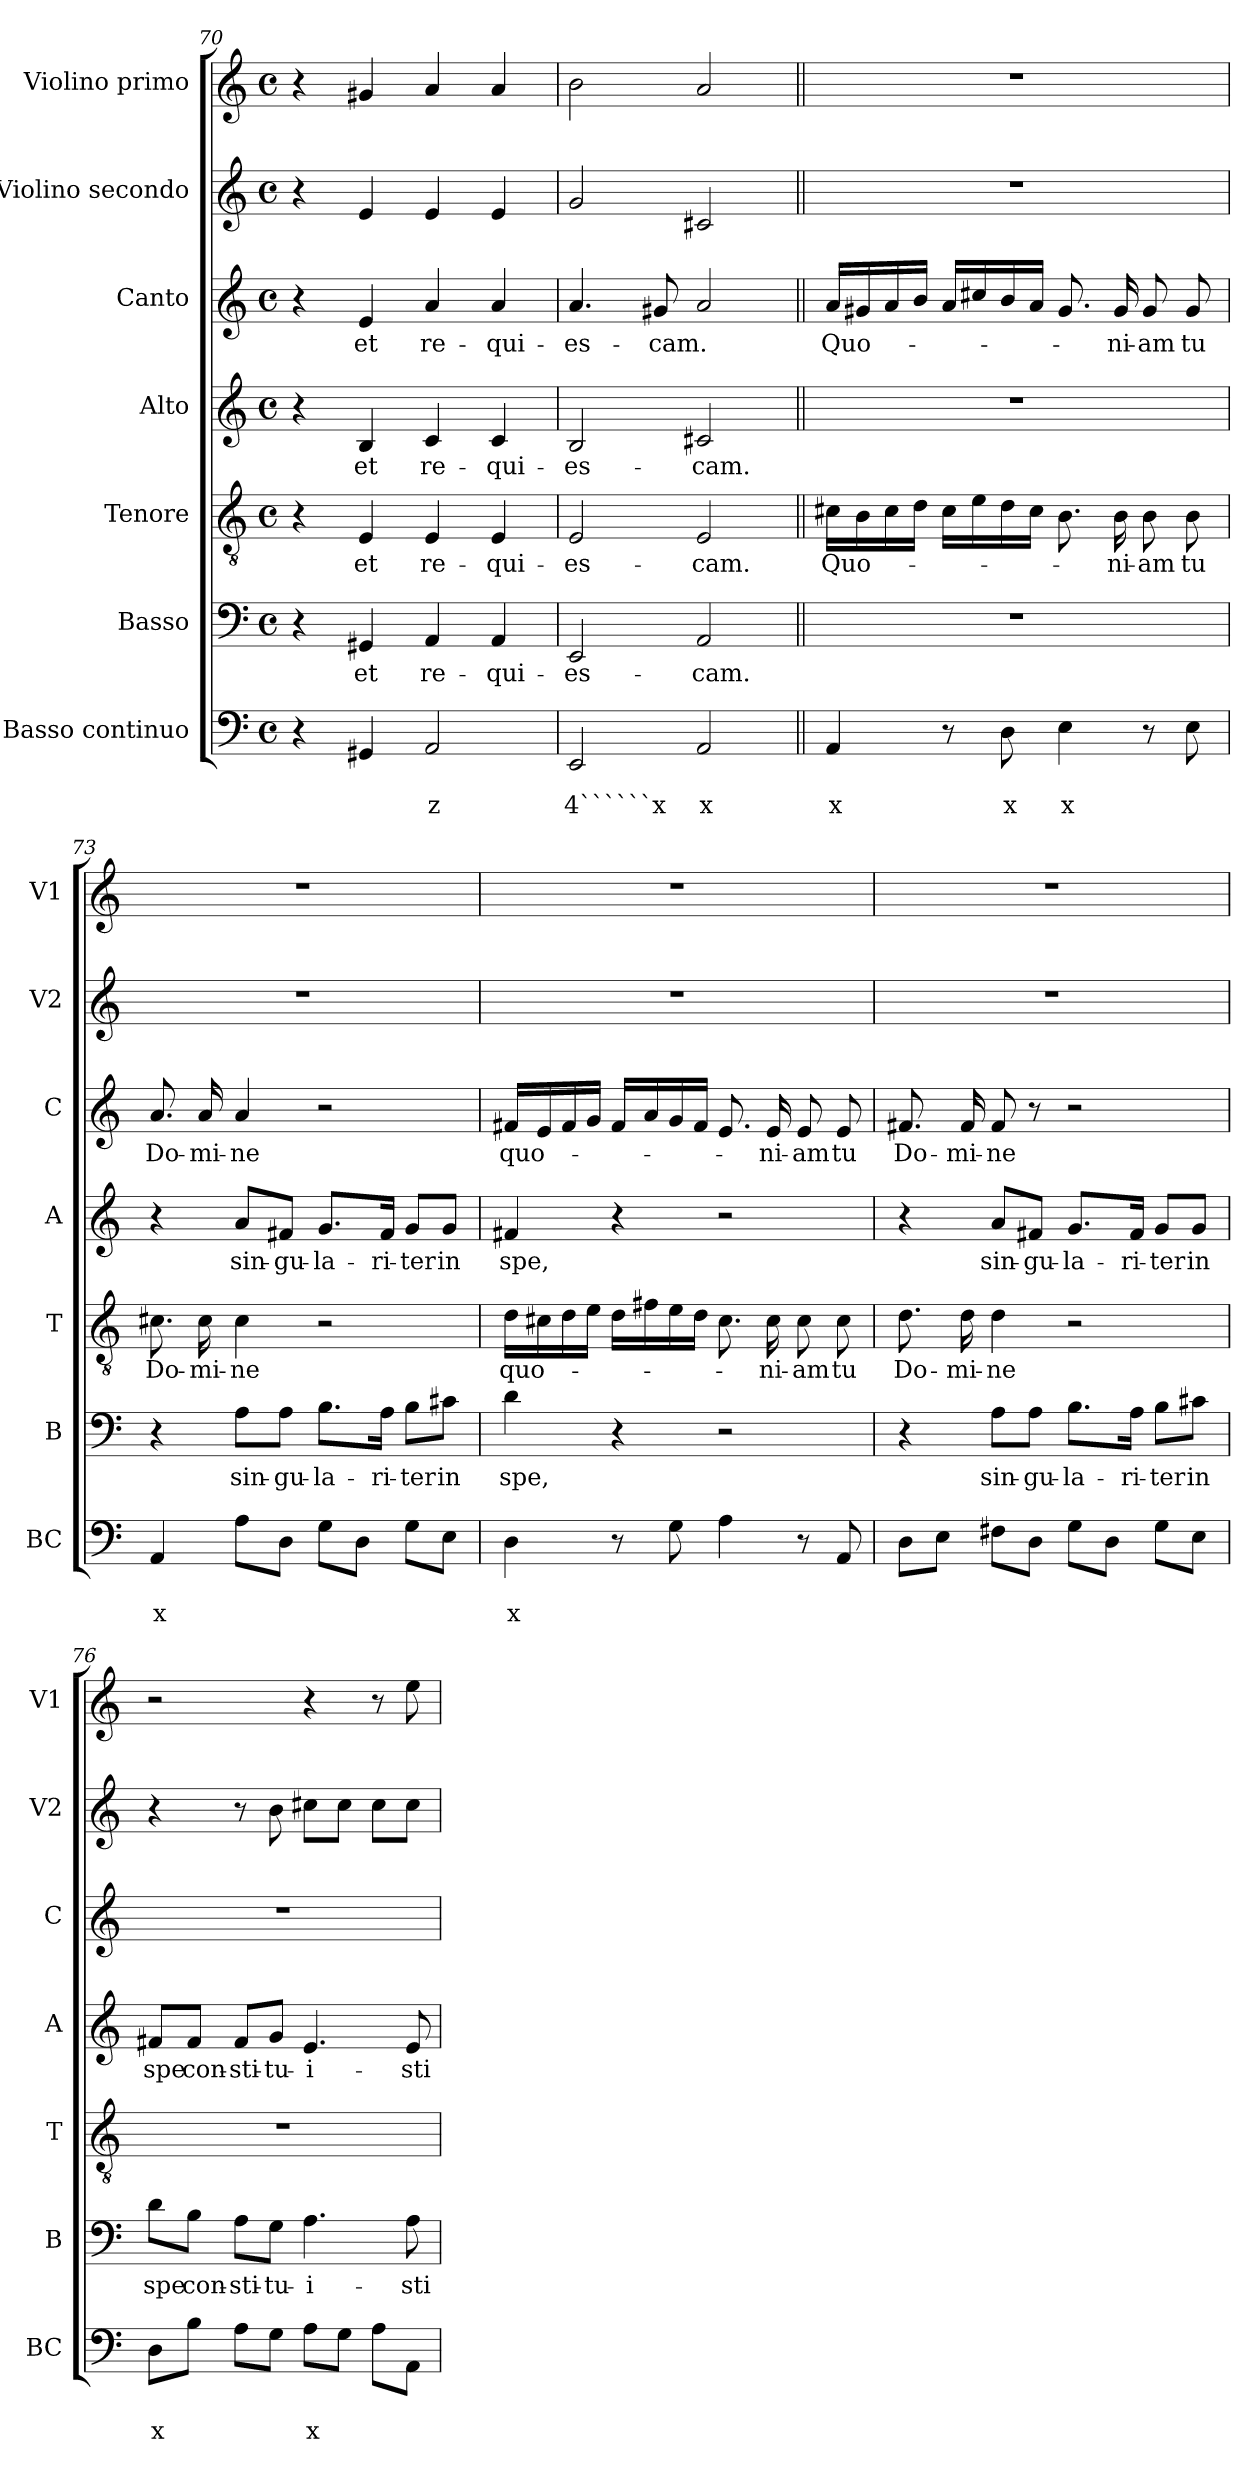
**kern	**text	**text	**kern	**text	**kern	**text	**kern	**text	**kern	**text	**kern	**kern
*part7	*part7	*part7	*part6	*part6	*part5	*part5	*part4	*part4	*part3	*part3	*part2	*part1
*staff7	*staff7	*staff7	*staff6	*staff6	*staff5	*staff5	*staff4	*staff4	*staff3	*staff3	*staff2	*staff1
*I"Basso continuo	*	*	*I"Basso	*	*I"Tenore	*	*I"Alto	*	*I"Canto	*	*I"Violino secondo	*I"Violino primo
*I'BC	*	*	*I'B	*	*I'T	*	*I'A	*	*I'C	*	*I'V2	*I'V1
*clefF4	*	*	*clefF4	*	*clefGv2	*	*clefG2	*	*clefG2	*	*clefG2	*clefG2
*k[]	*	*	*k[]	*	*k[]	*	*k[]	*	*k[]	*	*k[]	*k[]
*C:	*	*	*C:	*	*C:	*	*C:	*	*C:	*	*C:	*C:
*M4/4	*	*	*M4/4	*	*M4/4	*	*M4/4	*	*M4/4	*	*M4/4	*M4/4
*met(c)	*	*	*met(c)	*	*met(c)	*	*met(c)	*	*met(c)	*	*met(c)	*met(c)
=70	=70	=70	=70	=70	=70	=70	=70	=70	=70	=70	=70	=70
4r	.	.	4r	.	4r	.	4r	.	4r	.	4r	4r
!	!	!	!	!LO:LY:b	!	!LO:LY:b	!	!LO:LY:b	!	!LO:LY:b	!	!
4GG#X/	.	.	4GG#X/	et	4E/	et	4B/	et	4e/	et	4e/	4g#X/
!	!	!LO:LY:b	!	!LO:LY:b	!	!LO:LY:b	!	!LO:LY:b	!	!LO:LY:b	!	!
2AA/	.	z	4AA/	re-	4E/	re-	4c/	re-	4a/	re-	4e/	4a/
!	!	!	!	!LO:LY:b	!	!LO:LY:b	!	!LO:LY:b	!	!LO:LY:b	!	!
.	.	.	4AA/	-qui-	4E/	-qui-	4c/	-qui-	4a/	-qui-	4e/	4a/
=71	=71	=71	=71	=71	=71	=71	=71	=71	=71	=71	=71	=71
!	!	!LO:LY:b	!	!LO:LY:b	!	!LO:LY:b	!	!LO:LY:b	!	!LO:LY:b	!	!
2EE/	.	4``````x	2EE/	-es-	2E/	-es-	2B/	-es-	4.a/	-es-	2g/	2b\
!	!	!	!	!	!	!	!	!	!	!LO:LY:b	!	!
.	.	.	.	.	.	.	.	.	8g#X/	-cam.	.	.
!	!	!LO:LY:b	!	!LO:LY:b	!	!LO:LY:b	!	!LO:LY:b	!	!	!	!
2AA/	.	x	2AA/	-cam.	2E/	-cam.	2c#X/	-cam.	2a/	.	2c#X/	2a/
!!LO:PB:g=z
=72||	=72||	=72||	=72||	=72||	=72||	=72||	=72||	=72||	=72||	=72||	=72||	=72||
!	!	!LO:LY:b	!	!	!	!LO:LY:b	!	!	!	!LO:LY:b	!	!
4AA/	.	x	1r	.	16c#X\LL	Quo-	1r	.	16a/LL	Quo-	1r	1r
.	.	.	.	.	16B\	.	.	.	16g#X/	.	.	.
.	.	.	.	.	16c#\	.	.	.	16a/	.	.	.
.	.	.	.	.	16d\JJ	.	.	.	16b/JJ	.	.	.
8r	.	.	.	.	16c#\LL	.	.	.	16a/LL	.	.	.
.	.	.	.	.	16e\	.	.	.	16cc#X/	.	.	.
!	!	!LO:LY:b	!	!	!	!	!	!	!	!	!	!
8D\	.	x	.	.	16d\	.	.	.	16b/	.	.	.
.	.	.	.	.	16c#\JJ	.	.	.	16a/JJ	.	.	.
!	!	!LO:LY:b	!	!	!	!	!	!	!	!	!	!
4E\	.	x	.	.	8.B\	.	.	.	8.g#/	.	.	.
!	!	!	!	!	!	!LO:LY:b	!	!	!	!LO:LY:b	!	!
.	.	.	.	.	16B\	-ni-	.	.	16g#/	-ni-	.	.
!	!	!	!	!	!	!LO:LY:b	!	!	!	!LO:LY:b	!	!
8r	.	.	.	.	8B\	-am	.	.	8g#/	-am	.	.
!	!	!	!	!	!	!LO:LY:b	!	!	!	!LO:LY:b	!	!
8E\	.	.	.	.	8B\	tu	.	.	8g#/	tu	.	.
=73	=73	=73	=73	=73	=73	=73	=73	=73	=73	=73	=73	=73
!	!	!LO:LY:b	!	!	!	!LO:LY:b	!	!	!	!LO:LY:b	!	!
4AA/	.	x	4r	.	8.c#X\	Do-	4r	.	8.a/	Do-	1r	1r
!	!	!	!	!	!	!LO:LY:b	!	!	!	!LO:LY:b	!	!
.	.	.	.	.	16c#\	-mi-	.	.	16a/	-mi-	.	.
!	!	!	!	!LO:LY:b	!	!LO:LY:b	!	!LO:LY:b	!	!LO:LY:b	!	!
8A\L	.	.	8A\L	sin-	4c#\	-ne	8a/L	sin-	4a/	-ne	.	.
!	!	!	!	!LO:LY:b	!	!	!	!LO:LY:b	!	!	!	!
8D\J	.	.	8A\J	-gu-	.	.	8f#X/J	-gu-	.	.	.	.
!	!	!	!	!LO:LY:b	!	!	!	!LO:LY:b	!	!	!	!
8G\L	.	.	8.B\L	-la-	2r	.	8.g/L	-la-	2r	.	.	.
8D\J	.	.	.	.	.	.	.	.	.	.	.	.
!	!	!	!	!LO:LY:b	!	!	!	!LO:LY:b	!	!	!	!
.	.	.	16A\Jk	-ri-	.	.	16f#/Jk	-ri-	.	.	.	.
!	!	!	!	!LO:LY:b	!	!	!	!LO:LY:b	!	!	!	!
8G\L	.	.	8B\L	-ter	.	.	8g/L	-ter	.	.	.	.
!	!	!	!	!LO:LY:b	!	!	!	!LO:LY:b	!	!	!	!
8E\J	.	.	8c#X\J	in	.	.	8g/J	in	.	.	.	.
=74	=74	=74	=74	=74	=74	=74	=74	=74	=74	=74	=74	=74
!	!	!LO:LY:b	!	!LO:LY:b	!	!LO:LY:b	!	!LO:LY:b	!	!LO:LY:b	!	!
4D\	.	x	4d\	spe,	16d\LL	quo-	4f#X/	spe,	16f#X/LL	quo-	1r	1r
.	.	.	.	.	16c#X\	.	.	.	16e/	.	.	.
.	.	.	.	.	16d\	.	.	.	16f#/	.	.	.
.	.	.	.	.	16e\JJ	.	.	.	16g/JJ	.	.	.
8r	.	.	4r	.	16d\LL	.	4r	.	16f#/LL	.	.	.
.	.	.	.	.	16f#X\	.	.	.	16a/	.	.	.
8G\	.	.	.	.	16e\	.	.	.	16g/	.	.	.
.	.	.	.	.	16d\JJ	.	.	.	16f#/JJ	.	.	.
4A\	.	.	2r	.	8.c#\	.	2r	.	8.e/	.	.	.
!	!	!	!	!	!	!LO:LY:b	!	!	!	!LO:LY:b	!	!
.	.	.	.	.	16c#\	-ni-	.	.	16e/	-ni-	.	.
!	!	!	!	!	!	!LO:LY:b	!	!	!	!LO:LY:b	!	!
8r	.	.	.	.	8c#\	-am	.	.	8e/	-am	.	.
!	!	!	!	!	!	!LO:LY:b	!	!	!	!LO:LY:b	!	!
8AA/	.	.	.	.	8c#\	tu	.	.	8e/	tu	.	.
!!LO:LB:g=z
=75	=75	=75	=75	=75	=75	=75	=75	=75	=75	=75	=75	=75
!	!	!	!	!	!	!LO:LY:b	!	!	!	!LO:LY:b	!	!
8D\L	.	.	4r	.	8.d\	Do-	4r	.	8.f#X/	Do-	1r	1r
8E\J	.	.	.	.	.	.	.	.	.	.	.	.
!	!	!	!	!	!	!LO:LY:b	!	!	!	!LO:LY:b	!	!
.	.	.	.	.	16d\	-mi-	.	.	16f#/	-mi-	.	.
!	!	!	!	!LO:LY:b	!	!LO:LY:b	!	!LO:LY:b	!	!LO:LY:b	!	!
8F#X\L	.	.	8A\L	sin-	4d\	-ne	8a/L	sin-	8f#/	-ne	.	.
!	!	!	!	!LO:LY:b	!	!	!	!LO:LY:b	!	!	!	!
8D\J	.	.	8A\J	-gu-	.	.	8f#X/J	-gu-	8r	.	.	.
!	!	!	!	!LO:LY:b	!	!	!	!LO:LY:b	!	!	!	!
8G\L	.	.	8.B\L	-la-	2r	.	8.g/L	-la-	2r	.	.	.
8D\J	.	.	.	.	.	.	.	.	.	.	.	.
!	!	!	!	!LO:LY:b	!	!	!	!LO:LY:b	!	!	!	!
.	.	.	16A\Jk	-ri-	.	.	16f#/Jk	-ri-	.	.	.	.
!	!	!	!	!LO:LY:b	!	!	!	!LO:LY:b	!	!	!	!
8G\L	.	.	8B\L	-ter	.	.	8g/L	-ter	.	.	.	.
!	!	!	!	!LO:LY:b	!	!	!	!LO:LY:b	!	!	!	!
8E\J	.	.	8c#X\J	in	.	.	8g/J	in	.	.	.	.
=76	=76	=76	=76	=76	=76	=76	=76	=76	=76	=76	=76	=76
!	!	!LO:LY:b	!	!LO:LY:b	!	!	!	!LO:LY:b	!	!	!	!
8D\L	.	x	8d\L	spe	1r	.	8f#X/L	spe	1r	.	4r	2r
!	!	!	!	!LO:LY:b	!	!	!	!LO:LY:b	!	!	!	!
8B\J	.	.	8B\J	con-	.	.	8f#/J	con-	.	.	.	.
!	!	!	!	!LO:LY:b	!	!	!	!LO:LY:b	!	!	!	!
8A\L	.	.	8A\L	-sti-	.	.	8f#/L	-sti-	.	.	8r	.
!	!	!	!	!LO:LY:b	!	!	!	!LO:LY:b	!	!	!	!
8G\J	.	.	8G\J	-tu-	.	.	8g/J	-tu-	.	.	8b\	.
!	!	!LO:LY:b	!	!LO:LY:b	!	!	!	!LO:LY:b	!	!	!	!
8A\L	.	x	4.A\	-i-	.	.	4.e/	-i-	.	.	8cc#X\L	4r
8G\J	.	.	.	.	.	.	.	.	.	.	8cc#\J	.
8A\L	.	.	.	.	.	.	.	.	.	.	8cc#\L	8r
!	!	!	!	!LO:LY:b	!	!	!	!LO:LY:b	!	!	!	!
8AA\J	.	.	8A\	-sti	.	.	8e/	-sti	.	.	8cc#\J	8ee\
=	=	=	=	=	=	=	=	=	=	=	=	=
*-	*-	*-	*-	*-	*-	*-	*-	*-	*-	*-	*-	*-
